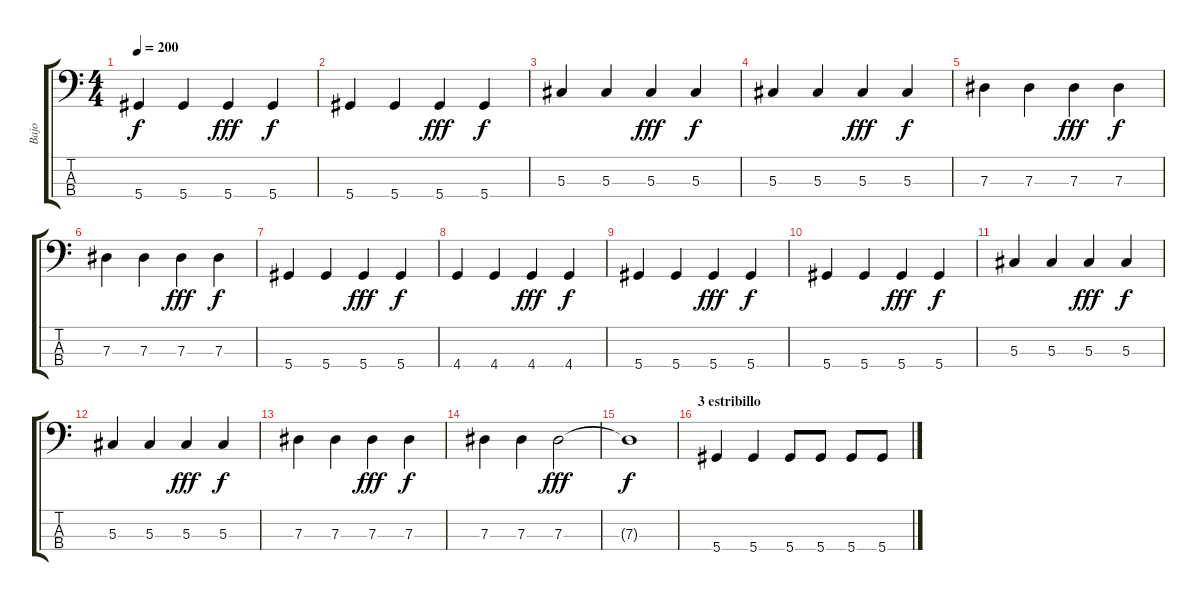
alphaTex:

\track ("Bajo" "Bajo") {instrument electricbassfinger}
\staff {score tabs}
\tuning (Gb2 Db2 Ab1 Eb1) {hide}
\ts (4 4)
\tempo 200
\clef f4
\ks c
5.4.4{dy f} 5.4.4 5.4.4{dy fff} 5.4.4{dy f} |
5.4.4 5.4.4 5.4.4{dy fff} 5.4.4{dy f} |
5.3.4 5.3.4 5.3.4{dy fff} 5.3.4{dy f} |
5.3.4 5.3.4 5.3.4{dy fff} 5.3.4{dy f} |
7.3.4 7.3.4 7.3.4{dy fff} 7.3.4{dy f} |
7.3.4 7.3.4 7.3.4{dy fff} 7.3.4{dy f} |
5.4.4 5.4.4 5.4.4{dy fff} 5.4.4{dy f} |
4.4.4 4.4.4 4.4.4{dy fff} 4.4.4{dy f} |
5.4.4 5.4.4 5.4.4{dy fff} 5.4.4{dy f} |
5.4.4 5.4.4 5.4.4{dy fff} 5.4.4{dy f} |
5.3.4 5.3.4 5.3.4{dy fff} 5.3.4{dy f} |
5.3.4 5.3.4 5.3.4{dy fff} 5.3.4{dy f} |
7.3.4 7.3.4 7.3.4{dy fff} 7.3.4{dy f} |
7.3.4 7.3.4 7.3.2{dy fff} |
7.3{t}.1{dy f} |
\section ("" "3 estribillo")
5.4.4 5.4.4 5.4.8 5.4.8 5.4.8 5.4.8
